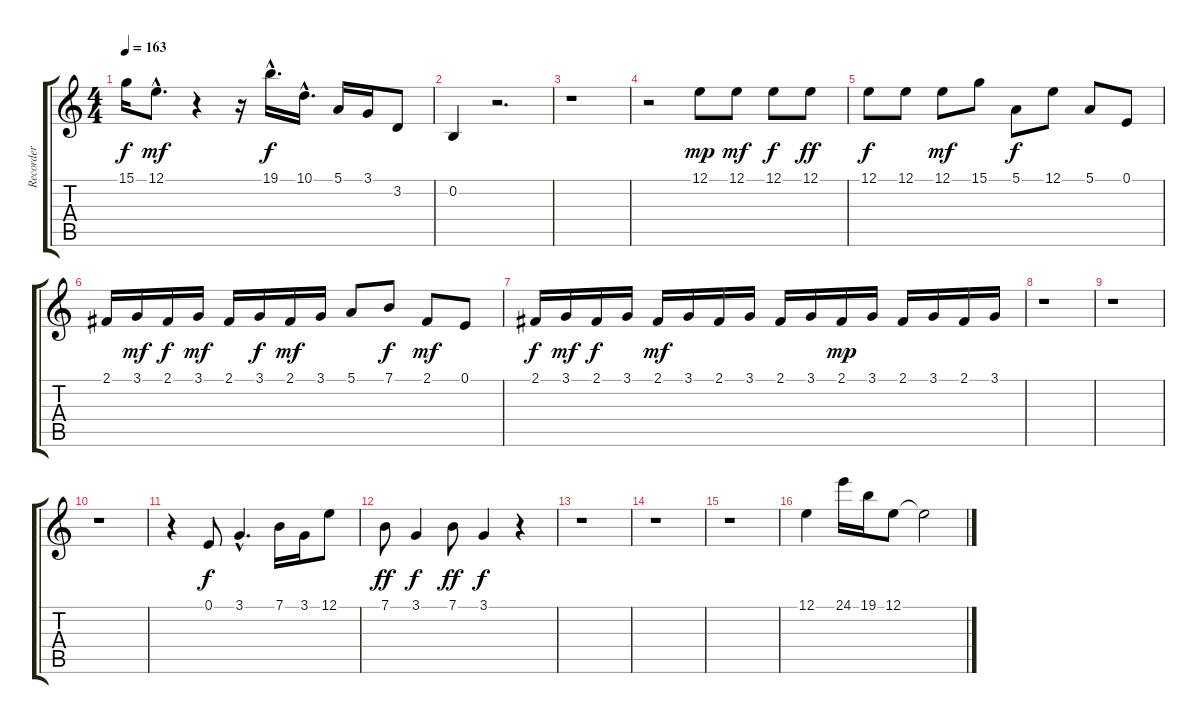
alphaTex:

\track ("Recorder" "Recorder") {instrument recorder}
\staff {score tabs}
\tuning (E4 B3 G3 D3 A2 E2) {hide}
\ts (4 4)
\tempo 163
\clef g2
\ks c
15.1.16{dy f} 12.1{hac}.8{d dy mf} r.4 r.16 19.1{hac}.16{d dy f} 10.1{hac}.16{d} 5.1.16 3.1.16 3.2.8 |
0.2.4 r.2{d} |
r.1 |
r.2 12.1.8{dy mp} 12.1.8{dy mf} 12.1.8{dy f} 12.1.8{dy ff} |
12.1.8{dy f} 12.1.8 12.1.8{dy mf} 15.1.8 5.1.8{dy f} 12.1.8 5.1.8 0.1.8 |
2.1.16 3.1.16{dy mf} 2.1.16{dy f} 3.1.16{dy mf} 2.1.16 3.1.16{dy f} 2.1.16{dy mf} 3.1.16 5.1.8 7.1.8{dy f} 2.1.8{dy mf} 0.1.8 |
2.1.16{dy f} 3.1.16{dy mf} 2.1.16{dy f} 3.1.16 2.1.16{dy mf} 3.1.16 2.1.16 3.1.16 2.1.16 3.1.16 2.1.16{dy mp} 3.1.16 2.1.16 3.1.16 2.1.16 3.1.16 |
r.1 |
r.1 |
r.1 |
r.4 0.1.8{dy f} 3.1{hac}.4{d} 7.1.16 3.1.16 12.1.8 |
7.1.8{dy ff} 3.1.4{dy f} 7.1.8{dy ff} 3.1.4{dy f} r.4 |
r.1 |
r.1 |
r.1 |
12.1.4 24.1.16 19.1.16 12.1.8 12.1{t}.2
